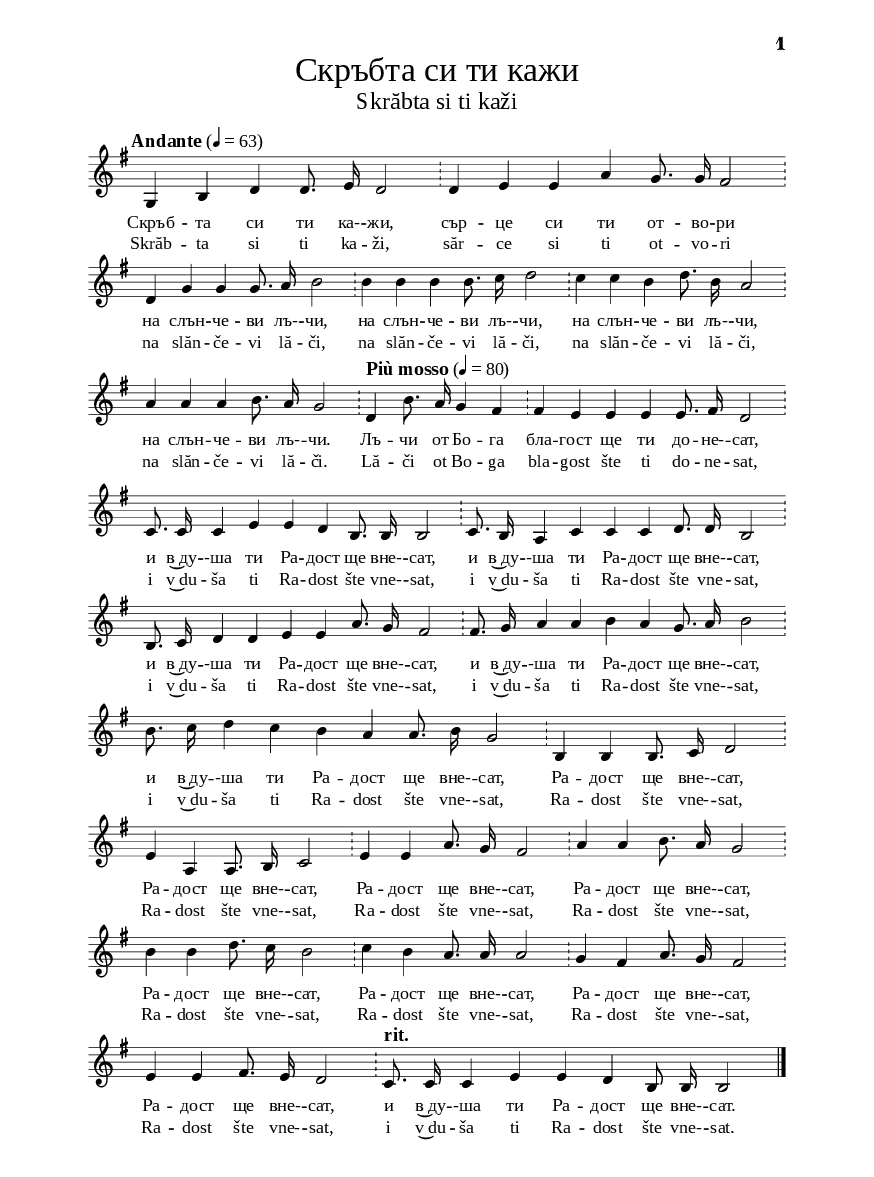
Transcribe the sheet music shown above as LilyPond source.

\version "2.24.3"

% include paper part and global functions
\include "include/globals.ily"

\bookpart {
  \label #'ref077
  \tocItem \markup "Скръбта си ти кажи – Skrăbta si ti kaži"
  \include "include/bookpart-paper.ily"
  \score {
    \include "include/score-layout.ily"

    \new Voice \relative c' {
      \clef treble
      \key g \major
      %\tempo "Moderato" 8 = 160
      \autoBeamOff
      \omit Score.TimeSignature
      \cadenzaOn % allows custom bar lines
      \tempoFunc "Andante" 4 "63"
       \override Staff.BarLine.gap = 0.5
      \autoBeamOff

      g4 b d d8. e16 d 2  \bar "!"  d4 e e a g8. g16 fis2 \bar  "!" \break
      d4 g g g8. a16 b2 \bar "!" b4 b b b8. c16 d2 \bar "!" c4 c b d8. b16 a2 \bar "!"  \break
      a4 a4 a4  b8. a16 g2 \bar "!"
      \tempoFunc "Più mosso" 4 "80"
      d4 b'8. a16 g4 fis4 \bar "!" fis4 e e e e8. fis16 d2  \bar "!"  \break
      c8. c16 c4 e e d b8. b16 b2 \bar "!" c8. b16 a4 c4 c4 c4 d8. d16 b2 \bar "!"  \break
      b8. c16 d4 d e e a8. g16 fis2 \bar "!" fis8. g16 a4 a4 b a g8.  a16 b2 \bar "!"  \break
      b8. c16 d4 c b a a8. b16 g2  \bar "!"  b,4 b b8.c16 d2 \bar "!"  \break
      e4 a, a8. b16 c2 \bar "!" e4 e4 a8. g16 fis2 \bar "!"  a4 a b8. a16 g2 \bar "!"  \break

      b4b d8. c16 b2  \bar "!" c4b a8. a16 a2  \bar "!"  g4 fis4 a8. g16 fis2 \bar "!"  \break

      e4 e fis8. e16 d2 \bar "!" \tempo "rit." c8. c16 c4 e4 e d b8 b16 b2 \bar "|."  \break


    }

    \addlyrics {
      Скръб -- та си ти "ка-"  -- жи,
      сър -- це си ти от -- во -- ри
      на слън -- че -- ви "лъ-" -- чи,
      на слън -- че -- ви "лъ-" -- чи,
      на слън -- че -- ви "лъ-" -- чи,
      на слън -- че -- ви "лъ-" -- чи.
      Лъ -- чи от Бо -- га
      бла -- гост ще ти до -- "не-" -- сат,
      и в~ду -- "-ша" ти Ра -- дост ще "вне-" -- сат,
      и в~ду -- "-ша" ти Ра -- дост ще "вне-" -- сат,
      и в~ду -- "-ша" ти Ра -- дост ще "вне-" -- сат,
      и в~ду -- "-ша" ти Ра -- дост ще "вне-" -- сат,
      и в~ду -- "-ша" ти Ра -- дост ще "вне-" -- сат,
      Ра -- дост ще "вне-" -- сат, Ра -- дост ще "вне-" -- сат,
      Ра -- дост ще "вне-" -- сат, Ра -- дост ще "вне-" -- сат,
      Ра -- дост ще "вне-" -- сат, Ра -- дост ще "вне-" -- сат,
      Ра -- дост ще "вне-" -- сат, Ра -- дост ще "вне-" -- сат,
      и в~ду -- "-ша" ти Ра -- дост ще "вне-" -- сат.}

 
     \addlyrics {
      Skrăb -- ta si ti ka -- ži,
      săr -- ce si ti ot -- vo -- ri
      na slăn -- če -- vi lă -- či,
      na slăn -- če -- vi lă -- či,
      na slăn -- če -- vi lă -- či,
      na slăn -- če -- vi lă -- či.
      Lă -- či ot Bo -- ga
      bla -- gost šte ti do -- ne -- sat,
      i v~du -- ša ti Ra -- dost šte "vne-" -- sat,
      i v~du -- ša ti Ra -- dost šte vne -- sat,
      i v~du -- ša ti Ra -- dost šte "vne-" -- sat,
      i v~du -- ša ti Ra -- dost šte "vne-" -- sat,
      i v~du -- ša ti Ra -- dost šte "vne-" -- sat,
      Ra -- dost šte "vne-" -- sat, Ra -- dost šte "vne-" -- sat,
      Ra -- dost šte "vne-" -- sat, Ra -- dost šte "vne-" -- sat,
      Ra -- dost šte "vne-" -- sat, Ra -- dost šte "vne-" -- sat,
      Ra -- dost šte "vne-" -- sat, Ra -- dost šte "vne-" -- sat,
      i v~du -- ša ti Ra -- dost šte "vne-" -- sat.}

        \header {
          title = \titleFunc "Скръбта си ти кажи" "Skrăbta si ti kaži"
        }

        \midi{}

      } % score

     
      \markup \dc-one "D.C. al Fine „Sila živa“ con ripetizioni (един път/ein Mal)"

       \markup \empty-two
 
      % include foreign translation(s) of the song
      \version "2.24.3"

\markup \fill-line { \fontsize #deTitleFontSize "Sprich du von deinem Gram" }
\markup \null
\markup \null
\markup \fontsize #deCoupletFontSize {
  \hspace #10
  \override #`(baseline-skip . ,deCoupletBaselineSkip)

  \column {
    \line { " " Sprich du von deinem Gram, }
    \line { " " öffne dein Herz unter den Sonnenstrahlen, }
    \line { " " unter den Sonnenstrahlen, }
    \line { " " unter den Sonnenstrahlen,}
    \line { " " unter den Sonnenstrahlen.}
    \line { " " Die Sonnenstrahlen von Gott werden dir Güte bringen}
    \line { " " und in deine Seele Freude tragen,}
    \line { " " und in deine Seele Freude tragen,}
    \line { " " und in deine Seele Freude tragen,}
    \line { " " und in deine Seele Freude tragen,}
    \line { " " und in deine Seele Freude tragen,}
    \line { " " Freude werden sie hineintragen, Freude werden sie hineintragen, }
    \line { " " Freude werden sie hineintragen, Freude werden sie hineintragen, }
    \line { " " Freude werden sie hineintragen, Freude werden sie hineintragen, }
    \line { " " Freude werden sie hineintragen, Freude werden sie hineintragen }
    \line { " " und sie werden in deine Seele Freude tragen.}
  }
}




    } % bookpart
